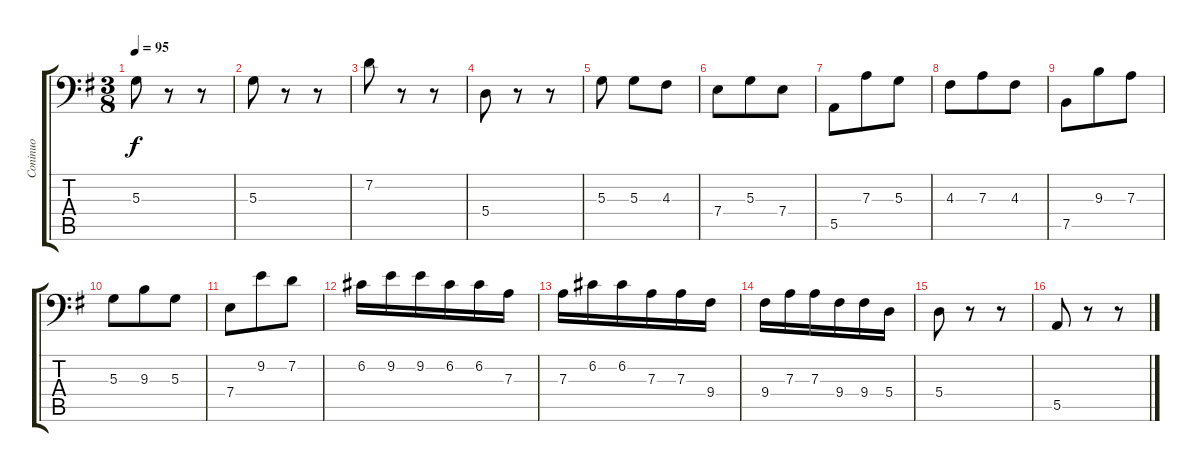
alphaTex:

\track ("Coninuo" "Coninuo") {instrument contrabass}
\staff {score tabs}
\tuning (C3 G2 D2 A1 E1 B0) {hide}
\ts (3 8)
\tempo 95
\clef f4
\ks g
5.3.8{dy f} r.8 r.8 |
5.3.8 r.8 r.8 |
7.2.8 r.8 r.8 |
5.4.8 r.8 r.8 |
5.3.8{beam split} 5.3.8 4.3.8 |
7.4.8 5.3.8 7.4.8 |
5.5.8 7.3.8 5.3.8 |
4.3.8 7.3.8 4.3.8 |
7.5.8 9.3.8 7.3.8 |
5.3.8 9.3.8 5.3.8 |
7.4.8 9.2.8 7.2.8 |
6.2.16 9.2.16{beam merge} 9.2.16 6.2.16{beam merge} 6.2.16 7.3.16 |
7.3.16 6.2.16{beam merge} 6.2.16 7.3.16{beam merge} 7.3.16 9.4.16 |
9.4.16 7.3.16{beam merge} 7.3.16 9.4.16{beam merge} 9.4.16 5.4.16 |
5.4.8 r.8 r.8 |
5.5.8 r.8 r.8
